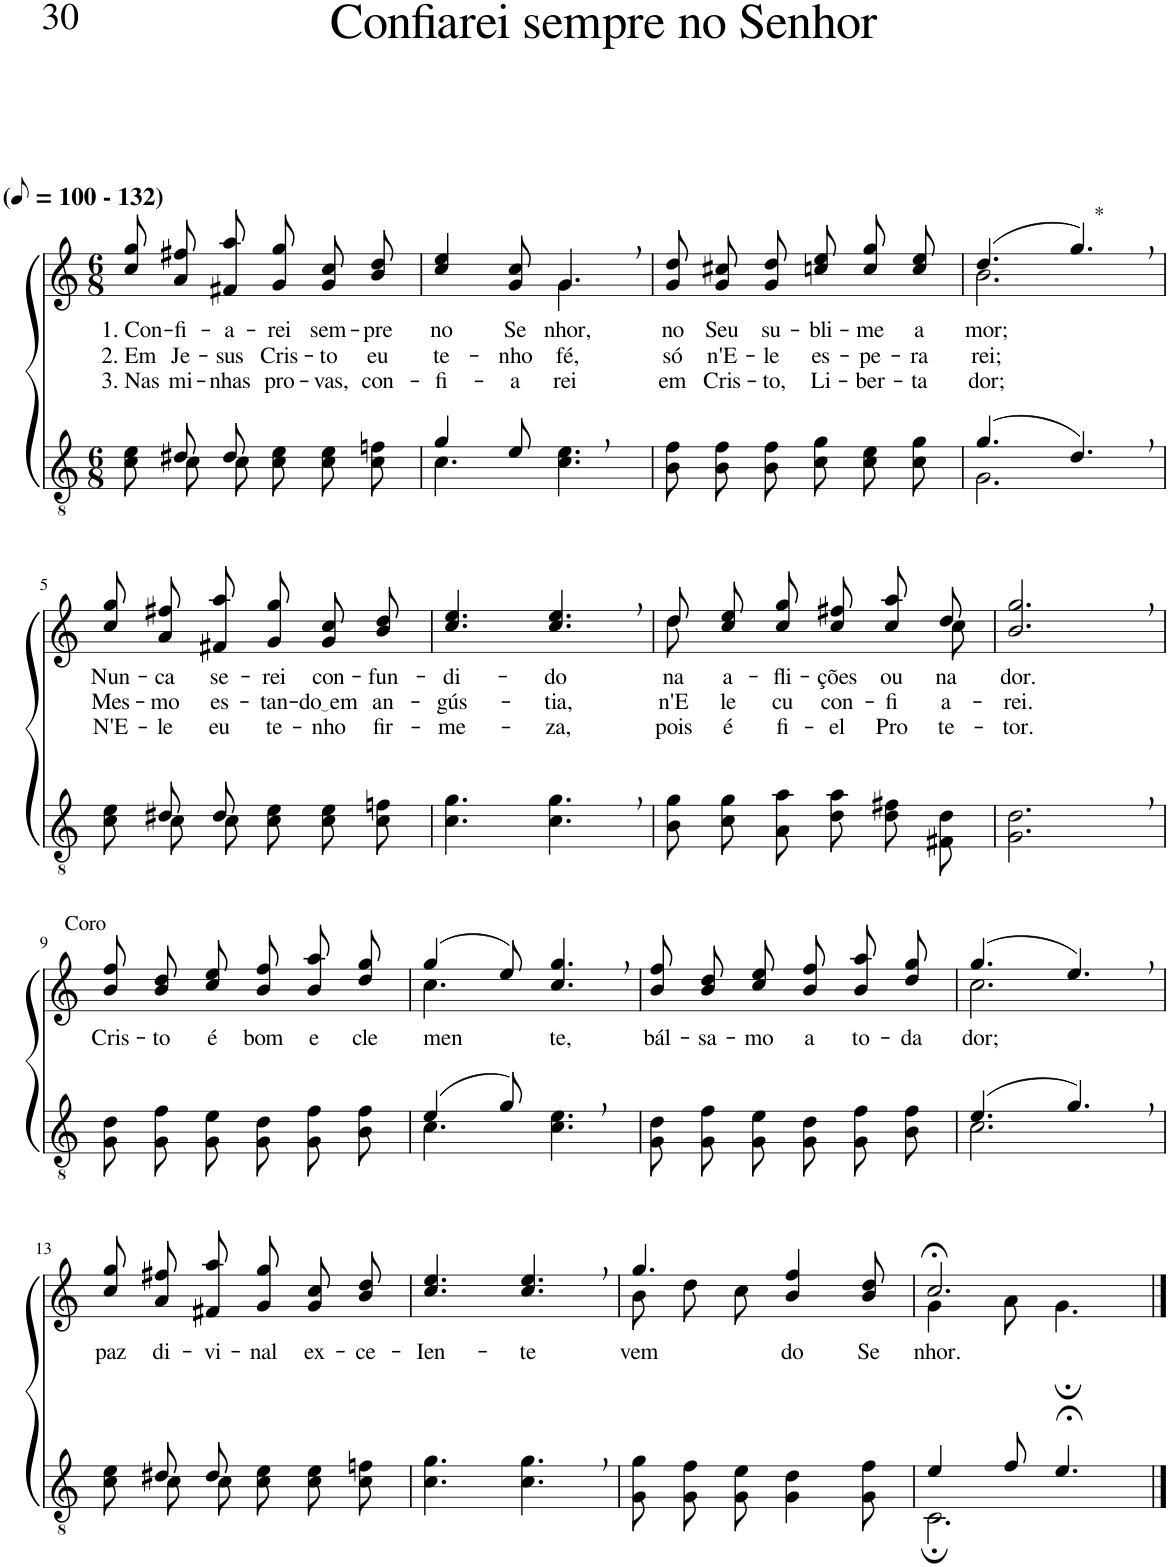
**kern	**kern	**text	**text	**text
*part2	*part1	*part1	*part1	*part1
*staff2	*staff1	*staff1	*staff1	*staff1
*I"Parte III e IV	*I"Parte I e II	*	*	*
*clefGv2	*clefG2	*	*	*
*Trd4c7	*Trd4c7	*	*	*
*k[]	*k[]	*	*	*
*M6/8	*M6/8	*	*	*
*MM50	*MM50	*	*	*
=1	=1	=1	=1	=1
*^	*	*	*	*
!	!	!LO:TX:a:B:t=(	!	!	!
!	!	!LO:TX:a:B:t=- 132)	!	!	!
!	!	!	!LO:LY:b	!LO:LY:b	!LO:LY:b
8ryy	8c\ 8e\L	8cc\ 8gg\L	1. Con-	2. Em	3. Nas
!	!	!	!LO:LY:b	!LO:LY:b	!LO:LY:b
8d#X/L	8c\	8a\ 8ff#X\	-fi-	Je-	mi-
!	!	!	!LO:LY:b	!LO:LY:b	!LO:LY:b
8d#/J	8c\J	8f#X\ 8aa\J	-a-	-sus	-nhas
!	!	!	!LO:LY:b	!LO:LY:b	!LO:LY:b
4.ryy	8c\ 8e\L	8g\ 8gg\L	-rei	Cris-	pro-
!	!	!	!LO:LY:b	!LO:LY:b	!LO:LY:b
.	8c\ 8e\	8g\ 8cc\	sem-	-to	-vas,
!	!	!	!LO:LY:b	!LO:LY:b	!LO:LY:b
.	8c\ 8fn\J	8b\ 8dd\J	-pre	eu	con-
=2	=2	=2	=2	=2	=2
!	!	!	!LO:LY:b	!LO:LY:b	!LO:LY:b
*	*	*^	*	*	*
4g/	4.c\	4cc/ 4ee/	4.ryy	no	te-	-fi-
!	!	!	!	!LO:LY:b	!LO:LY:b	!LO:LY:b
8e/	.	8g/ 8cc/	.	Se-	-nho	-a-
!	!	!	!	!LO:LY:b	!LO:LY:b	!LO:LY:b
8ryy	4.c\ 4.e\	4.g,/	4.g\	-nhor,	fé,	-rei
4ryy	.	.	.	.	.	.
*v	*v	*	*	*	*	*
*	*v	*v	*	*	*
=3	=3	=3	=3	=3
!	!	!LO:LY:b	!LO:LY:b	!LO:LY:b
8B\ 8f\L	8g\ 8dd\L	no	só	em
!	!	!LO:LY:b	!LO:LY:b	!LO:LY:b
8B\ 8f\	8g\ 8cc#X\	Seu	n'E-	Cris-
!	!	!LO:LY:b	!LO:LY:b	!LO:LY:b
8B\ 8f\J	8g\ 8dd\J	su-	-le	-to,
!	!	!LO:LY:b	!LO:LY:b	!LO:LY:b
8c\ 8g\L	8ccn\ 8ee\L	-bli-	es-	Li-
!	!	!LO:LY:b	!LO:LY:b	!LO:LY:b
8c\ 8e\	8cc\ 8gg\	-me	-pe-	-ber-
!	!	!LO:LY:b	!LO:LY:b	!LO:LY:b
8c\ 8g\J	8cc\ 8ee\J	a-	-ra-	-ta-
=4	=4	=4	=4	=4
*^	*^	*	*	*
!	!	!	!	!LO:LY:b	!LO:LY:b	!LO:LY:b
(4.g/	2.G\	(4.dd/	2.b\	-mor;	-rei;	-dor;
!	!	!LO:TX:a:t=*	!	!	!	!
4.d,/)	.	4.gg,/)	.	.	.	.
*	*	*v	*v	*	*	*
!!LO:LB:g=z
=5	=5	=5	=5	=5	=5
!	!	!	!LO:LY:b	!LO:LY:b	!LO:LY:b
8ryy	8c\ 8e\L	8cc\ 8gg\L	Nun-	Mes-	N'E-
!	!	!	!LO:LY:b	!LO:LY:b	!LO:LY:b
8d#X/L	8c\	8a\ 8ff#X\	-ca	-mo	-le
!	!	!	!LO:LY:b	!LO:LY:b	!LO:LY:b
8d#/J	8c\J	8f#X\ 8aa\J	se-	es-	eu
!	!	!	!LO:LY:b	!LO:LY:b	!LO:LY:b
4.ryy	8c\ 8e\L	8g\ 8gg\L	-rei	-tan-	te-
!	!	!	!LO:LY:b	!LO:LY:b	!LO:LY:b
.	8c\ 8e\	8g\ 8cc\	con-	do em	-nho
!	!	!	!LO:LY:b	!LO:LY:b	!LO:LY:b
.	8c\ 8fn\J	8b\ 8dd\J	-fun-	an-	fir-
=6	=6	=6	=6	=6	=6
!	!	!	!LO:LY:b	!LO:LY:b	!LO:LY:b
*v	*v	*	*	*	*
4.c\ 4.g\	4.cc/ 4.ee/	-di-	-gús-	-me-
!	!	!LO:LY:b	!LO:LY:b	!LO:LY:b
4.c\, 4.g\,	4.cc/, 4.ee/,	-do	-tia,	-za,
=7	=7	=7	=7	=7
*	*^	*	*	*
!	!	!	!LO:LY:b	!LO:LY:b	!LO:LY:b
8B\ 8g\L	8dd\L	8dd\L	na	n'E-	pois
!	!	!	!LO:LY:b	!LO:LY:b	!LO:LY:b
8c\ 8g\	8cc\ 8ee\	2ryy	a-	-le	é
!	!	!	!LO:LY:b	!LO:LY:b	!LO:LY:b
8A\ 8a\J	8cc\ 8gg\J	.	-fli-	cu	fi-
!	!	!	!LO:LY:b	!LO:LY:b	!LO:LY:b
8d\ 8a\L	8cc\ 8ff#X\L	.	-ções	con-	-el
!	!	!	!LO:LY:b	!LO:LY:b	!LO:LY:b
8d\ 8f#X\	8cc\ 8aa\	.	ou	-fi-	Pro-
!	!	!	!LO:LY:b	!LO:LY:b	!LO:LY:b
8F#X\ 8d\J	8dd\J	8cc\J	na	-a-	-te-
=8	=8	=8	=8	=8	=8
!	!	!	!LO:LY:b	!LO:LY:b	!LO:LY:b
*	*v	*v	*	*	*
2.G\, 2.d\,	2.b/, 2.gg/,	dor.	-rei.	-tor.
!!LO:LB:g=z
=9	=9	=9	=9	=9
!	!LO:TX:a:t=Coro	!	!	!
!	!	!LO:LY:b	!	!
8G\ 8d\L	8b\ 8ff\L	Cris-	.	.
!	!	!LO:LY:b	!	!
8G\ 8f\	8b\ 8dd\	-to	.	.
!	!	!LO:LY:b	!	!
8G\ 8e\J	8cc\ 8ee\J	é	.	.
!	!	!LO:LY:b	!	!
8G\ 8d\L	8b\ 8ff\L	bom	.	.
!	!	!LO:LY:b	!	!
8G\ 8f\	8b\ 8aa\	e	.	.
!	!	!LO:LY:b	!	!
8B\ 8f\J	8dd\ 8gg\J	cle-	.	.
=10	=10	=10	=10	=10
*^	*^	*	*	*
!	!	!	!	!LO:LY:b	!	!
(4e/	4.c\	(4gg/	4.cc\	-men-	.	.
8g/)	.	8ee/)	.	.	.	.
!	!	!	!	!LO:LY:b	!	!
8ryy	4.c\ 4.e\	4.cc/, 4.gg/,	4.ryy	-te,	.	.
4ryy	.	.	.	.	.	.
*v	*v	*	*	*	*	*
*	*v	*v	*	*	*
=11	=11	=11	=11	=11
!	!	!LO:LY:b	!	!
8G\ 8d\L	8b\ 8ff\L	bál-	.	.
!	!	!LO:LY:b	!	!
8G\ 8f\	8b\ 8dd\	-sa-	.	.
!	!	!LO:LY:b	!	!
8G\ 8e\J	8cc\ 8ee\J	-mo	.	.
!	!	!LO:LY:b	!	!
8G\ 8d\L	8b\ 8ff\L	a	.	.
!	!	!LO:LY:b	!	!
8G\ 8f\	8b\ 8aa\	to-	.	.
!	!	!LO:LY:b	!	!
8B\ 8f\J	8dd\ 8gg\J	-da	.	.
=12	=12	=12	=12	=12
*^	*^	*	*	*
!	!	!	!	!LO:LY:b	!	!
(4.e/	2.c\	(4.gg/	2.cc\	dor;	.	.
4.g,/)	.	4.ee,/)	.	.	.	.
*	*	*v	*v	*	*	*
!!LO:LB:g=z
=13	=13	=13	=13	=13	=13
!	!	!	!LO:LY:b	!	!
8ryy	8c\ 8e\L	8cc\ 8gg\L	paz	.	.
!	!	!	!LO:LY:b	!	!
8d#X/L	8c\	8a\ 8ff#X\	di-	.	.
!	!	!	!LO:LY:b	!	!
8d#/J	8c\J	8f#X\ 8aa\J	-vi-	.	.
!	!	!	!LO:LY:b	!	!
4.ryy	8c\ 8e\L	8g\ 8gg\L	-nal	.	.
!	!	!	!LO:LY:b	!	!
.	8c\ 8e\	8g\ 8cc\	ex-	.	.
!	!	!	!LO:LY:b	!	!
.	8c\ 8fn\J	8b\ 8dd\J	-ce-	.	.
=14	=14	=14	=14	=14	=14
!	!	!	!LO:LY:b	!	!
*v	*v	*	*	*	*
4.c\ 4.g\	4.cc/ 4.ee/	-Ien-	.	.
!	!	!LO:LY:b	!	!
4.c\, 4.g\,	4.cc/, 4.ee/,	-te	.	.
=15	=15	=15	=15	=15
*	*^	*	*	*
!	!	!	!LO:LY:b	!	!
8G\ 8g\L	4.gg/	8b\L	vem	.	.
8G\ 8f\	.	8dd\	.	.	.
8G\ 8e\J	.	8cc\J	.	.	.
!	!	!	!LO:LY:b	!	!
4G\ 4d\	4b/ 4ff/	4.ryy	do	.	.
!	!	!	!LO:LY:b	!	!
8G\ 8f\	8b/ 8dd/	.	Se-	.	.
=16	=16	=16	=16	=16	=16
*^	*	*	*	*	*
!	!	!	!	!LO:LY:b	!	!
4e/	2.C;\	2.cc;</	4g\	-nhor.	.	.
8f/	.	.	8a\	.	.	.
4.e;</	.	.	4.g;\	.	.	.
*v	*v	*	*	*	*	*
*	*v	*v	*	*	*
==	==	==	==	==
*-	*-	*-	*-	*-
